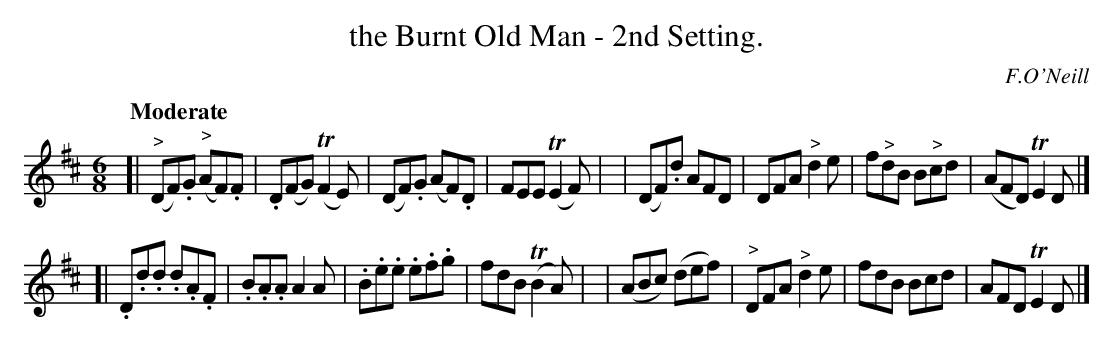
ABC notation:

X:1
T: the Burnt Old Man - 2nd Setting.
Q: "Moderate"
O: F.O'Neill
M: 6/8
L: 1/8
K: D
[| ("^>"DF).G ("^>"AF).F | .D(FG) (TF2E) | (DF).G (AF).D | FEE (TE2F) |\
| (DF).d AFD | DFA "^>"d2e | f"^>"dB B"^>"cd | (AFD) TE2D |]
[| .D.d.d .d.A.F | .B.A.A A2A | .B.e.e .e.f.g | fdB (TB2A) |\
| (ABc) (def) | "^>"DFA "^>"d2e | fdB Bcd | AFD TE2D |]
